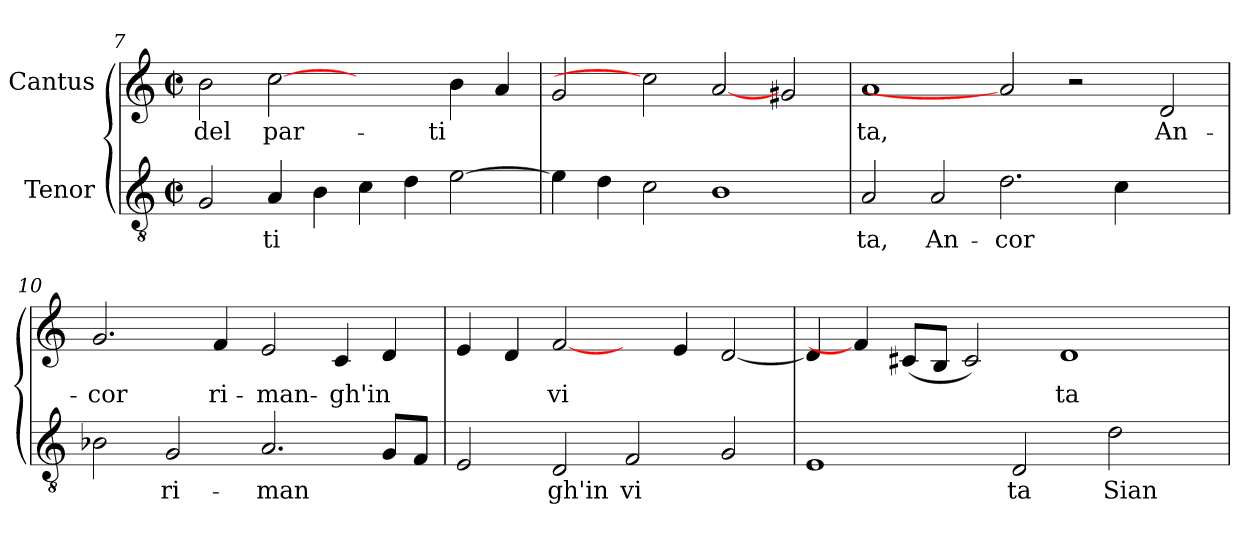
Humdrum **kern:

**kern	**text	**kern	**text
*part2	*part2	*part1	*part1
*staff2	*staff2	*staff1	*staff1
*I"Tenor	*	*I"Cantus	*
*clefGv2	*	*clefG2	*
*k[]	*	*k[]	*
*C:	*	*C:	*
*M2/2	*	*M2/2	*
*met(c|)	*	*met(c|)	*
=7	=7	=7	=7
!	!LO:LY:b:cj	!	!LO:LY:b:cj
2G/	--	2b\	-del
!	!LO:LY:b:cj	!	!LO:LY:b:cj
4A/	-ti-	[2cc	par-
!	!LO:LY:b:cj	!	!
4B\	--	.	.
!	!LO:LY:b:cj	!	!
4c\	--	2ryy	.
!	!LO:LY:b:cj	!	!
4d\	--	.	.
!	!LO:LY:b:cj	!	!LO:LY:b:cj
[>2e\	--	4b\	-ti-
!	!	!	!LO:LY:b:cj
.	.	4a/	--
=8	=8	=8	=8
!	!LO:LY:b:cj	!	!LO:LY:b:cj
4e\]	--	2g/	--
!	!LO:LY:b:cj	!	!
4d\	--	.	.
!	!LO:LY:b:cj	!	!
2c\	--	2cc]	.
!	!LO:LY:b:cj	!	!LO:LY:b:cj
1B	--	[2a	--
!	!	!	!LO:LY:b:cj
.	.	2g#/	--
=9	=9	=9	=9
!	!LO:LY:b:cj	!	!LO:LY:b:cj
2A/	-ta,	1a	-ta,
!	!LO:LY:b:cj	!	!
2A/	An-	.	.
!	!LO:LY:b:cj	!	!
2.d\	-cor	2a]	.
.	.	2r	.
!	!LO:LY:b:cj	!	!
4c\	.	.	.
!	!	!	!LO:LY:b:cj
2ryy	.	2d/	An-
=10	=10	=10	=10
!	!LO:LY:b:cj	!	!LO:LY:b:cj
2B-X\	.	2.g/	-cor
!	!LO:LY:b:cj	!	!
2G/	ri-	.	.
!	!	!	!LO:LY:b:cj
.	.	4f/	ri-
!	!LO:LY:b:cj	!	!LO:LY:b:cj
2.A/	-man-	2e/	-man-
!	!	!	!LO:LY:b:cj
.	.	4c/	-gh'in
!	!LO:LY:b:cj	!	!LO:LY:b:cj
8G/L	--	4d/	.
!	!LO:LY:b:cj	!	!
8F/J	--	.	.
=11	=11	=11	=11
!	!LO:LY:b:cj	!	!LO:LY:b:cj
2E/	--	4e/	.
!	!	!	!LO:LY:b:cj
.	.	4d/	.
!	!LO:LY:b:cj	!	!LO:LY:b:cj
2D/	-gh'in	[2f/	vi-
!	!LO:LY:b:cj	!	!
2F/	vi-	4ryy	.
!	!	!	!LO:LY:b:cj
.	.	4e/	--
!	!LO:LY:b:cj	!	!LO:LY:b:cj
2G/	--	[<2d/	--
!!LO:LB:g=z
=12	=12	=12	=12
!	!LO:LY:b:cj	!	!LO:LY:b:cj
1E	--	4d/]	--
.	.	4f/]	.
!	!	!	!LO:LY:b:cj
.	.	(<8c#/L	--
!	!	!	!LO:LY:b:cj
.	.	8B/J	--
!	!	!	!LO:LY:b:cj
.	.	2c#/)	--
!	!LO:LY:b:cj	!	!
2D/	-ta	.	.
!	!	!	!LO:LY:b:cj
.	.	1d	-ta
!	!LO:LY:b:cj	!	!
2d\	Sian	.	.
4ryy	.	.	.
=	=	=	=
*-	*-	*-	*-
